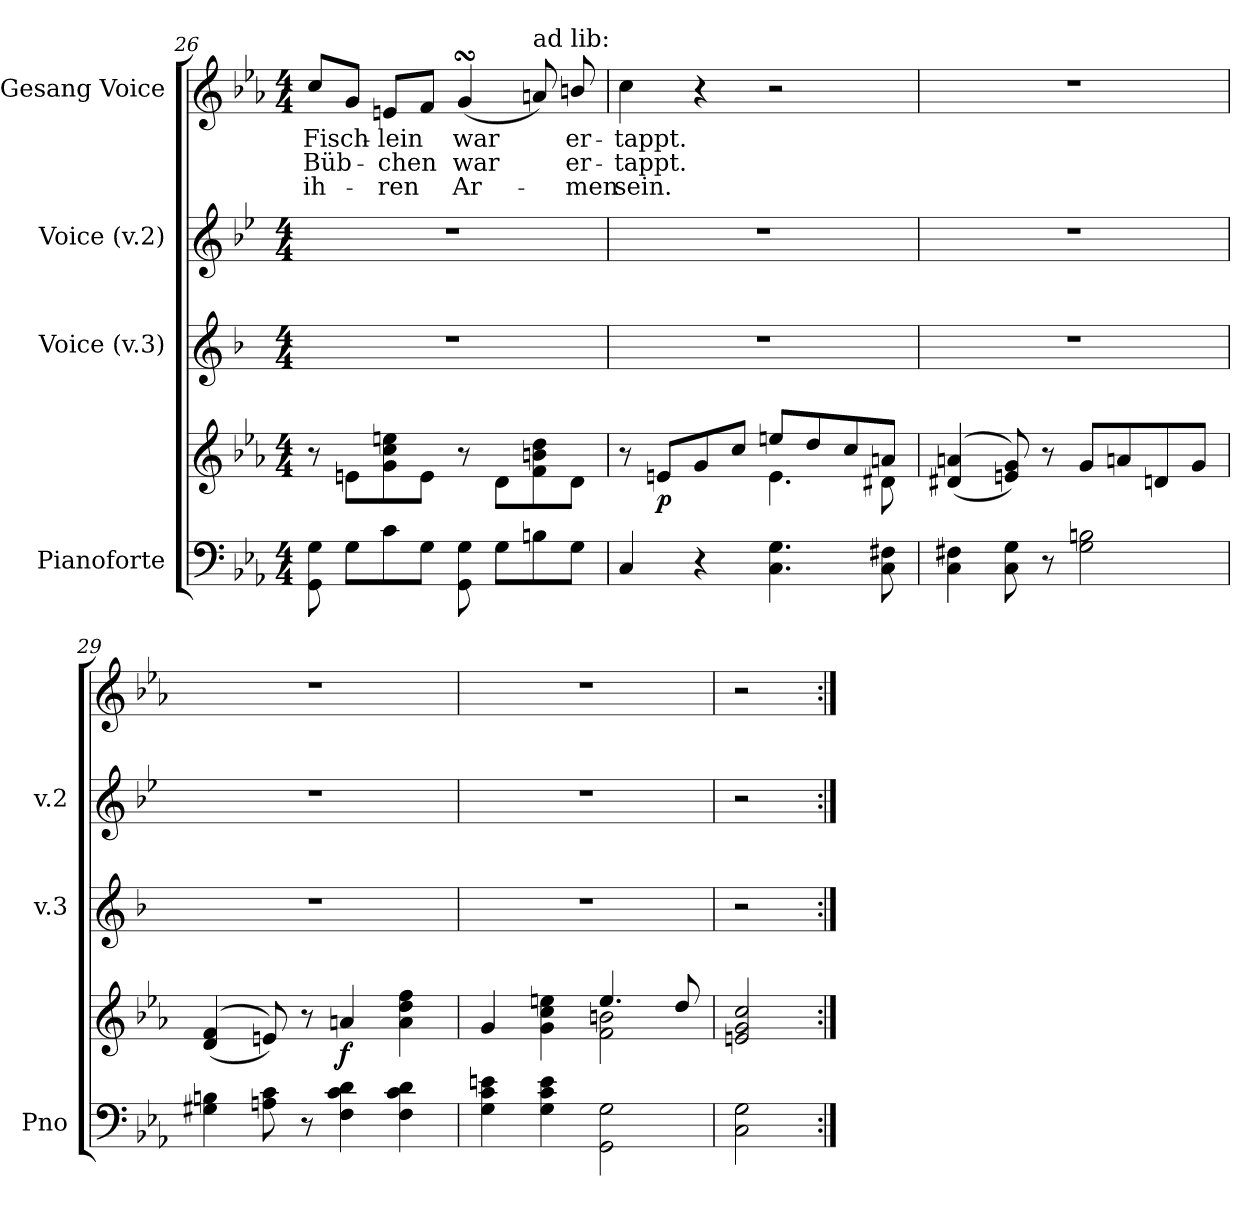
**kern	**kern	**dynam	**kern	**kern	**kern	**text	**text	**text
*part4	*part4	*part4	*part3	*part2	*part1	*part1	*part1	*part1
*staff5	*staff4	*staff4/5	*staff3	*staff2	*staff1	*staff1	*staff1	*staff1
*I"Pianoforte	*	*	*I"Voice (v.3)	*I"Voice (v.2)	*I"Gesang Voice	*	*	*
*I'Pno	*	*	*I'v.3	*I'v.2	*	*	*	*
*clefF4	*clefG2	*	*clefG2	*clefG2	*clefG2	*	*	*
*	*	*	*ITrd1c2	*ITrd4c7	*	*	*	*
*k[b-e-a-]	*k[b-e-a-]	*	*k[b-e-a-]	*k[b-e-a-]	*k[b-e-a-]	*	*	*
*M4/4	*M4/4	*	*M4/4	*M4/4	*M4/4	*	*	*
=26	=26	=26	=26	=26	=26	=26	=26	=26
8GG\ 8G\	8r	.	1r	1r	8cc/L	Fisch-	Büb-	ih-
8G\L	8en\L	.	.	.	8g/J	.	.	.
8c\	8g\ 8cc\ 8een\	.	.	.	8en/L	-lein	-chen	-ren
8G\J	8e\J	.	.	.	8f/J	.	.	.
8GG\ 8G\	8r	.	.	.	(4gsSsS/	war	war	Ar-
8G\L	8d\L	.	.	.	.	.	.	.
!	!	!	!	!	!LO:TX:a:t=ad lib&colon;	!	!	!
8Bn\	8f\ 8bn\ 8dd\	.	.	.	8an/)	.	.	.
8G\J	8d\J	.	.	.	8bn/	er-	er-	-men
=27	=27	=27	=27	=27	=27	=27	=27	=27
*	*^	*	*	*	*	*	*	*
4C/	8r	2ryy	.	1r	1r	4cc\	-tappt.	-tappt.	sein.
!	!	!	!LO:DY:b	!	!	!	!	!	!
.	8en/L	.	p	.	.	.	.	.	.
4r	8g/	.	.	.	.	4r	.	.	.
.	8cc/J	.	.	.	.	.	.	.	.
4.C\ 4.G\	8een/L	4.e\	.	.	.	2r	.	.	.
.	8dd/	.	.	.	.	.	.	.	.
.	8cc/	.	.	.	.	.	.	.	.
8C\ 8F#X\	8an/J	8d#X\	.	.	.	.	.	.	.
*	*v	*v	*	*	*	*	*	*	*
=28	=28	=28	=28	=28	=28	=28	=28	=28
4C\ 4F#X\	(>(4d#X/ 4an/	.	1r	1r	1r	.	.	.
8C\ 8G\	8en/ 8g/))	.	.	.	.	.	.	.
8r	8r	.	.	.	.	.	.	.
2G\ 2Bn\	8g/L	.	.	.	.	.	.	.
.	8an/	.	.	.	.	.	.	.
.	8dn/	.	.	.	.	.	.	.
.	8g/J	.	.	.	.	.	.	.
=29	=29	=29	=29	=29	=29	=29	=29	=29
4G#X\ 4Bn\	(>(4d/ 4f/	.	1r	1r	1r	.	.	.
8An\ 8c\	8en/))	.	.	.	.	.	.	.
8r	8r	.	.	.	.	.	.	.
!	!	!LO:DY:b	!	!	!	!	!	!
4F\ 4c\ 4d\	4an/	f	.	.	.	.	.	.
4F\ 4c\ 4d\	4a\ 4dd\ 4ff\	.	.	.	.	.	.	.
=30	=30	=30	=30	=30	=30	=30	=30	=30
*	*^	*	*	*	*	*	*	*
4G\ 4c\ 4en\	4g/	2ryy	.	1r	1r	1r	.	.	.
4G\ 4c\ 4e\	4g\ 4cc\ 4een\	.	.	.	.	.	.	.	.
2GG\ 2G\	4.ee/	2f\ 2bn\	.	.	.	.	.	.	.
.	8dd/	.	.	.	.	.	.	.	.
*	*v	*v	*	*	*	*	*	*	*
=31	=31	=31	=31	=31	=31	=31	=31	=31
2C\ 2G\	2en/ 2g/ 2cc/	.	2r	2r	2r	.	.	.
=:|!	=:|!	=:|!	=:|!	=:|!	=:|!	=:|!	=:|!	=:|!
*-	*-	*-	*-	*-	*-	*-	*-	*-
